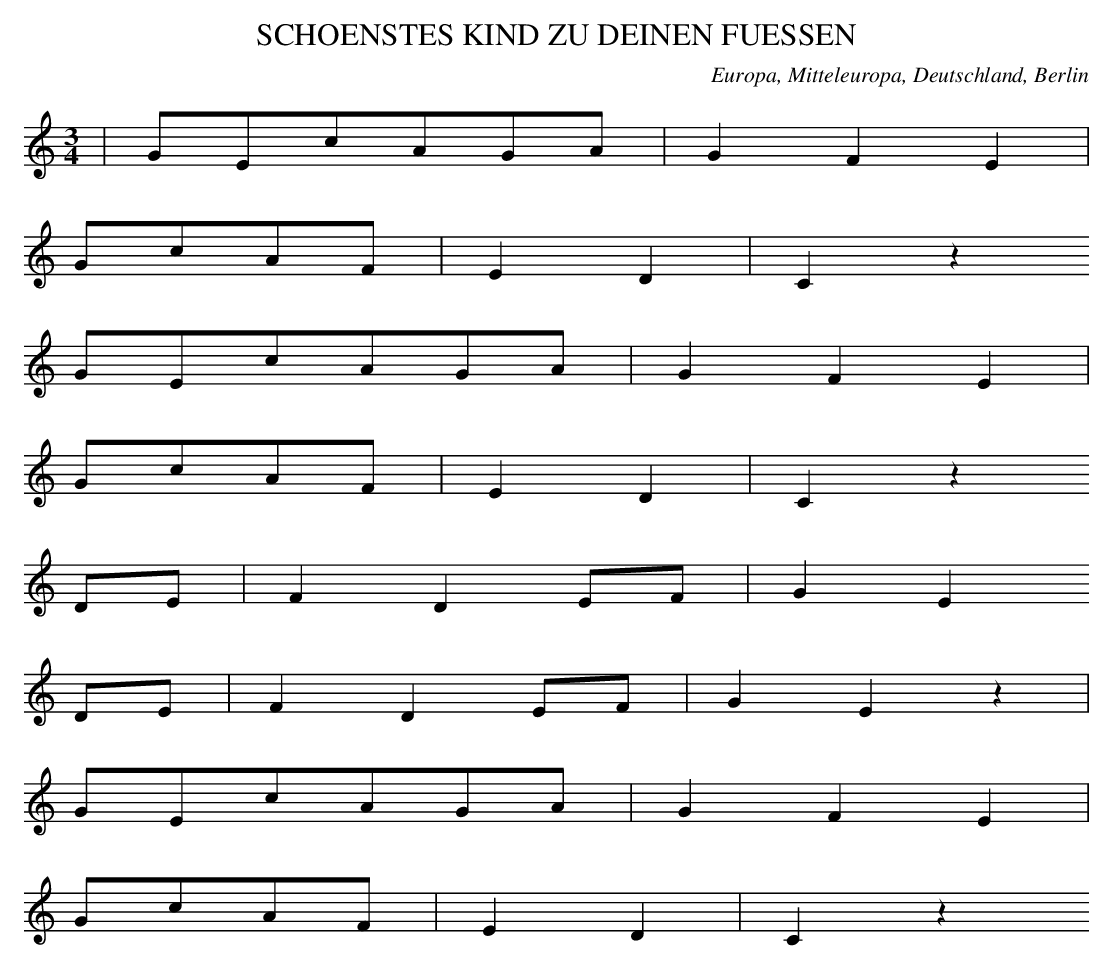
X:1
T: SCHOENSTES KIND ZU DEINEN FUESSEN
O: Europa, Mitteleuropa, Deutschland, Berlin
M: 3/4
L: 1/8
K: C
 | GEcAGA | G2F2E2 |
GcAF | E2D2 | C2z2
GEcAGA | G2F2E2 |
GcAF | E2D2 | C2z2
DE | F2D2EF | G2E2
DE | F2D2EF | G2E2z2 |
GEcAGA | G2F2E2 |
GcAF | E2D2 | C2z2
